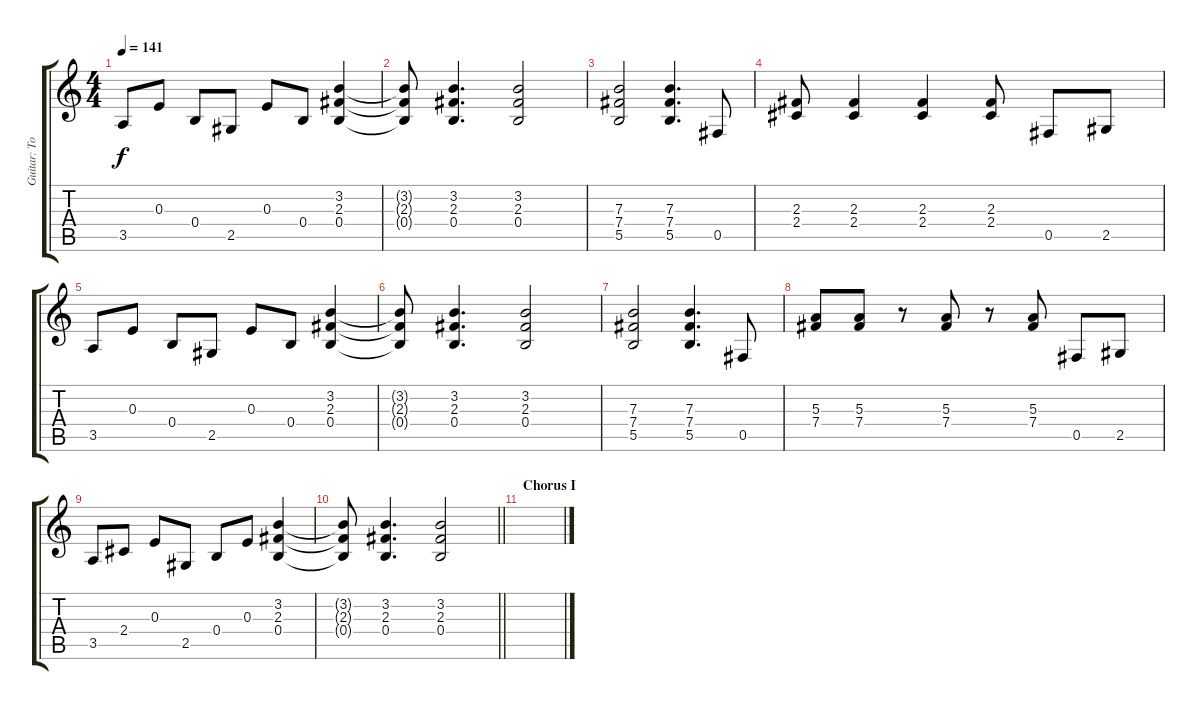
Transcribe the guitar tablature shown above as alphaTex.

\track ("Guitar: Tony" "Guitar: To") {instrument distortionguitar}
\staff {score tabs}
\tuning (Db4 Ab3 E3 B2 Gb2 Db2) {hide}
\ts (4 4)
\tempo 141
\clef g2
\ks c
3.5.8{dy f} 0.3.8 0.4.8 2.5.8 0.3.8 0.4.8 (3.2 2.3 0.4).4 |
(3.2{t} 2.3{t} 0.4{t}).8 (3.2 2.3 0.4).4{d} (3.2 2.3 0.4).2 |
(7.3 7.4 5.5).2 (7.3 7.4 5.5).4{d} 0.5.8 |
(2.3 2.4).8 (2.3 2.4).4 (2.3 2.4).4 (2.3 2.4).8 0.5.8 2.5.8 |
3.5.8 0.3.8 0.4.8 2.5.8 0.3.8 0.4.8 (3.2 2.3 0.4).4 |
(3.2{t} 2.3{t} 0.4{t}).8 (3.2 2.3 0.4).4{d} (3.2 2.3 0.4).2 |
(7.3 7.4 5.5).2 (7.3 7.4 5.5).4{d} 0.5.8 |
(5.3 7.4).8 (5.3 7.4).8 r.8 (5.3 7.4).8 r.8 (5.3 7.4).8 0.5.8 2.5.8 |
3.5.8 2.4.8 0.3.8 2.5.8 0.4.8 0.3.8 (3.2 2.3 0.4).4 |
\barLineRight lightlight
(3.2{t} 2.3{t} 0.4{t}).8 (3.2 2.3 0.4).4{d} (3.2 2.3 0.4).2 |
\section ("" "Chorus I")
